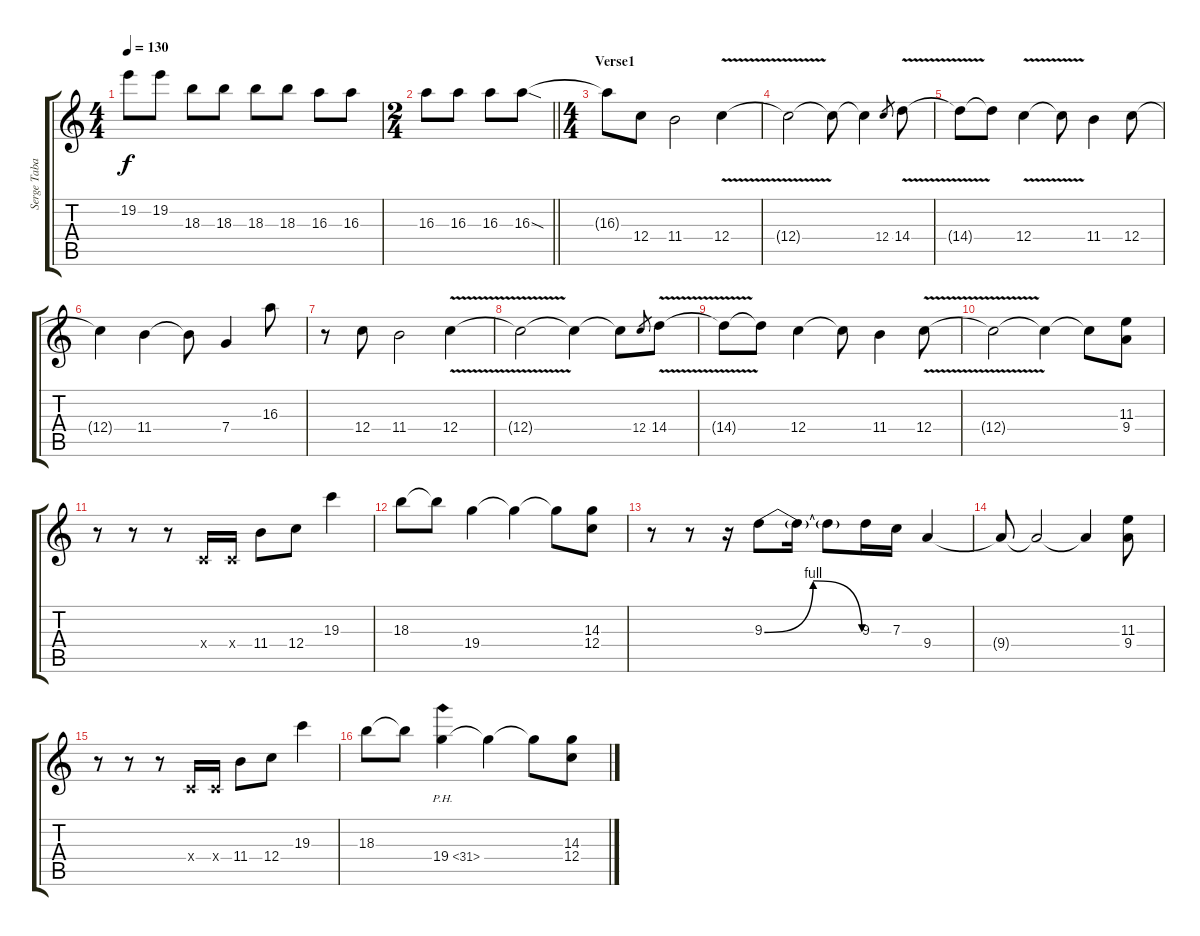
\track ("Serge Tabachnikov " "Serge Taba") {instrument overdrivenguitar}
\staff {score tabs}
\tuning (D4 A3 F3 C3 G2 D2) {hide}
\ts (4 4)
\tempo 130
\clef g2
\ks c
19.2.8{dy f} 19.2.8 18.3.8 18.3.8 18.3.8 18.3.8 16.3.8 16.3.8 |
\ts (2 4)
\barLineRight lightlight
16.3.8 16.3.8 16.3.8 16.3{sod}.8 |
\ts (4 4)
\section ("" "Verse1")
16.3{t}.8 12.4.8 11.4.2 12.4{v}.4 |
12.4{t}.2 12.4{t}.8 12.4{t}.4 12.4.8{gr} 14.4{v}.8 |
14.4{t}.8 14.4{t}.8 12.4{v}.4 12.4{t}.8 11.4.4 12.4.8 |
12.4{t}.4 11.4.4 11.4{t}.8 7.4.4 16.3.8 |
r.8 12.4.8 11.4.2 12.4{v}.4 |
12.4{t}.2 12.4{t}.4 12.4{t}.8 12.4.8{gr} 14.4{v}.8 |
14.4{t}.8 14.4{t}.8 12.4.4 12.4{t}.8 11.4.4 12.4{v}.8 |
12.4{t}.2 12.4{t}.4 12.4{t}.8 (11.3 9.4).8 |
r.8 r.8 r.8 0.4{x}.16 0.4{x}.16 11.4.8 12.4.8 19.3.4 |
18.3.8 18.3{t}.8 19.4.4 19.4{t}.4 19.4{t}.8 (14.3 12.4).8 |
r.8 r.8 r.16 9.3{be (bendrelease 0 0 24 4 40 4 60 0)}.8 9.3{t}.16 9.3{t}.8 9.3.16 7.3.16 9.4.4 |
9.4{t}.8 9.4{t}.2 9.4{t}.4 (11.3 9.4).8 |
r.8 r.8 r.8 0.4{x}.16 0.4{x}.16 11.4.8 12.4.8 19.3.4 |
18.3.8 18.3{t}.8 19.4{ph 12}.4 19.4{t}.4 19.4{t}.8 (14.3 12.4).8
